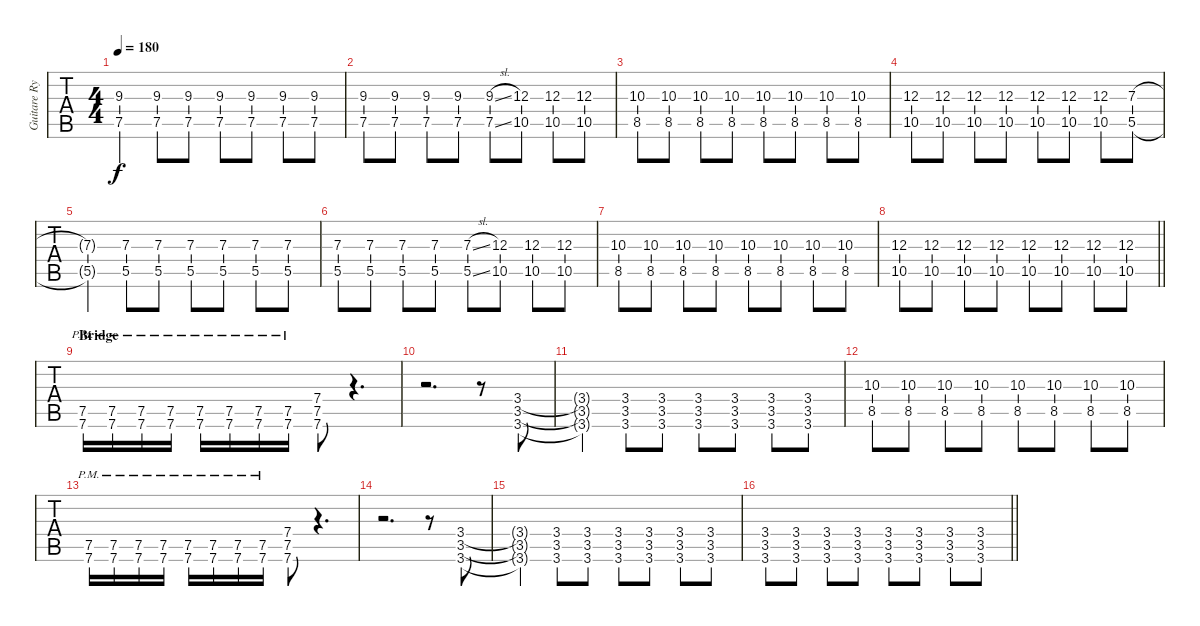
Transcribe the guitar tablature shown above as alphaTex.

\track ("Guitare Rythm 2" "Guitare Ry") {instrument distortionguitar}
\staff {tabs}
\tuning (D4 A3 F3 C3 G2 C2) {hide}
\ts (4 4)
\tempo 180
\clef g2
\ks c
(9.3{t} 7.5{t}).4{dy f} (9.3 7.5).8 (9.3 7.5).8 (9.3 7.5).8 (9.3 7.5).8 (9.3 7.5).8 (9.3 7.5).8 |
(9.3 7.5).8 (9.3 7.5).8 (9.3 7.5).8 (9.3 7.5).8 (9.3{sl} 7.5{sl}).8 (12.3 10.5).8 (12.3 10.5).8 (12.3 10.5).8 |
(10.3 8.5).8 (10.3 8.5).8 (10.3 8.5).8 (10.3 8.5).8 (10.3 8.5).8 (10.3 8.5).8 (10.3 8.5).8 (10.3 8.5).8 |
(12.3 10.5).8 (12.3 10.5).8 (12.3 10.5).8 (12.3 10.5).8 (12.3 10.5).8 (12.3 10.5).8 (12.3 10.5).8 (7.3 5.5).8 |
(7.3{t} 5.5{t}).4 (7.3 5.5).8 (7.3 5.5).8 (7.3 5.5).8 (7.3 5.5).8 (7.3 5.5).8 (7.3 5.5).8 |
(7.3 5.5).8 (7.3 5.5).8 (7.3 5.5).8 (7.3 5.5).8 (7.3{sl} 5.5{sl}).8 (12.3 10.5).8 (12.3 10.5).8 (12.3 10.5).8 |
(10.3 8.5).8 (10.3 8.5).8 (10.3 8.5).8 (10.3 8.5).8 (10.3 8.5).8 (10.3 8.5).8 (10.3 8.5).8 (10.3 8.5).8 |
\barLineRight lightlight
(12.3 10.5).8 (12.3 10.5).8 (12.3 10.5).8 (12.3 10.5).8 (12.3 10.5).8 (12.3 10.5).8 (12.3 10.5).8 (12.3 10.5).8 |
\section ("" "Bridge")
(7.5{pm} 7.6{pm}).16 (7.5{pm} 7.6{pm}).16 (7.5{pm} 7.6{pm}).16 (7.5{pm} 7.6{pm}).16 (7.5{pm} 7.6{pm}).16 (7.5{pm} 7.6{pm}).16 (7.5{pm} 7.6{pm}).16 (7.5{pm} 7.6{pm}).16 (7.4 7.5 7.6).8 r.4{d} |
r.2{d} r.8 (3.4 3.5 3.6).8 |
(3.4{t} 3.5{t} 3.6{t}).4 (3.4 3.5 3.6).8 (3.4 3.5 3.6).8 (3.4 3.5 3.6).8 (3.4 3.5 3.6).8 (3.4 3.5 3.6).8 (3.4 3.5 3.6).8 |
(10.3 8.5).8 (10.3 8.5).8 (10.3 8.5).8 (10.3 8.5).8 (10.3 8.5).8 (10.3 8.5).8 (10.3 8.5).8 (10.3 8.5).8 |
(7.5{pm} 7.6{pm}).16 (7.5{pm} 7.6{pm}).16 (7.5{pm} 7.6{pm}).16 (7.5{pm} 7.6{pm}).16 (7.5{pm} 7.6{pm}).16 (7.5{pm} 7.6{pm}).16 (7.5{pm} 7.6{pm}).16 (7.5{pm} 7.6{pm}).16 (7.4 7.5 7.6).8 r.4{d} |
r.2{d} r.8 (3.4 3.5 3.6).8 |
(3.4{t} 3.5{t} 3.6{t}).4 (3.4 3.5 3.6).8 (3.4 3.5 3.6).8 (3.4 3.5 3.6).8 (3.4 3.5 3.6).8 (3.4 3.5 3.6).8 (3.4 3.5 3.6).8 |
\barLineRight lightlight
(3.4 3.5 3.6).8 (3.4 3.5 3.6).8 (3.4 3.5 3.6).8 (3.4 3.5 3.6).8 (3.4 3.5 3.6).8 (3.4 3.5 3.6).8 (3.4 3.5 3.6).8 (3.4 3.5 3.6).8
